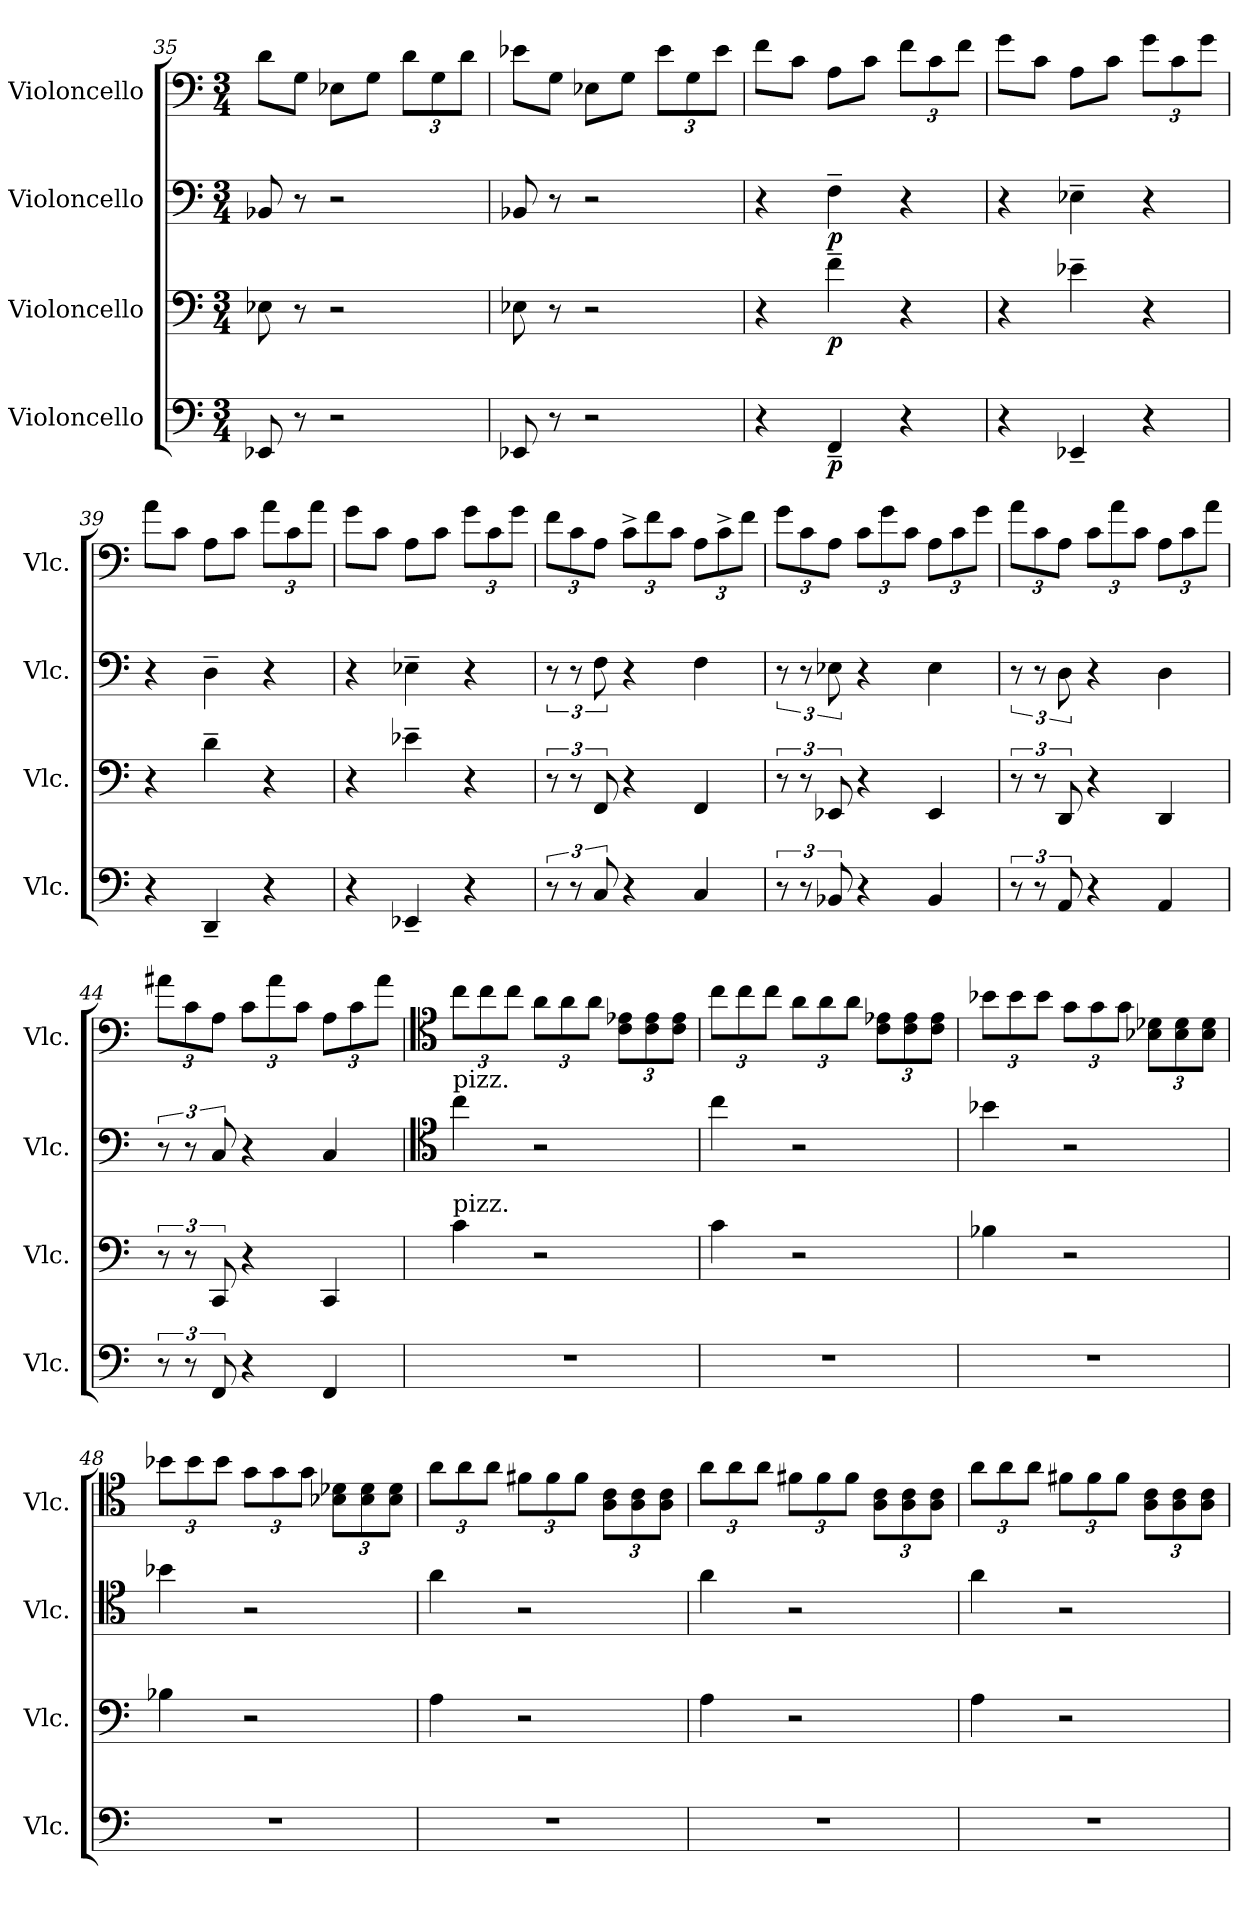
**kern	**dynam	**kern	**dynam	**kern	**dynam	**kern
*part4	*part4	*part3	*part3	*part2	*part2	*part1
*staff4	*staff4	*staff3	*staff3	*staff2	*staff2	*staff1
*I"Violoncello	*	*I"Violoncello	*	*I"Violoncello	*	*I"Violoncello
*I'Vlc.	*	*I'Vlc.	*	*I'Vlc.	*	*I'Vlc.
*clefF4	*	*clefF4	*	*clefF4	*	*clefF4
*k[]	*	*k[]	*	*k[]	*	*k[]
*M3/4	*	*M3/4	*	*M3/4	*	*M3/4
=35	=35	=35	=35	=35	=35	=35
8EE-X/	.	8E-X\	.	8BB-X/	.	8d\L
8r	.	8r	.	8r	.	8G\J
2r	.	2r	.	2r	.	8E-X\L
.	.	.	.	.	.	8G\J
*	*	*	*	*	*	*Xbrackettup
.	.	.	.	.	.	12d\L
.	.	.	.	.	.	12G\
.	.	.	.	.	.	12d\J
=36	=36	=36	=36	=36	=36	=36
8EE-X/	.	8E-X\	.	8BB-X/	.	8e-X\L
8r	.	8r	.	8r	.	8G\J
2r	.	2r	.	2r	.	8E-X\L
.	.	.	.	.	.	8G\J
.	.	.	.	.	.	12e-\L
.	.	.	.	.	.	12G\
.	.	.	.	.	.	12e-\J
!!LO:LB:g=z
=37	=37	=37	=37	=37	=37	=37
4r	.	4r	.	4r	.	8f\L
.	.	.	.	.	.	8c\J
!	!LO:DY:b	!	!LO:DY:b	!	!LO:DY:b	!
4FF~/	p	4f~\	p	4F~\	p	8A\L
.	.	.	.	.	.	8c\J
4r	.	4r	.	4r	.	12f\L
.	.	.	.	.	.	12c\
.	.	.	.	.	.	12f\J
=38	=38	=38	=38	=38	=38	=38
4r	.	4r	.	4r	.	8g\L
.	.	.	.	.	.	8c\J
4EE-X~/	.	4e-X~\	.	4E-X~\	.	8A\L
.	.	.	.	.	.	8c\J
4r	.	4r	.	4r	.	12g\L
.	.	.	.	.	.	12c\
.	.	.	.	.	.	12g\J
=39	=39	=39	=39	=39	=39	=39
4r	.	4r	.	4r	.	8a\L
.	.	.	.	.	.	8c\J
4DD~/	.	4d~\	.	4D~\	.	8A\L
.	.	.	.	.	.	8c\J
4r	.	4r	.	4r	.	12a\L
.	.	.	.	.	.	12c\
.	.	.	.	.	.	12a\J
=40	=40	=40	=40	=40	=40	=40
4r	.	4r	.	4r	.	8g\L
.	.	.	.	.	.	8c\J
4EE-X~/	.	4e-X~\	.	4E-X~\	.	8A\L
.	.	.	.	.	.	8c\J
4r	.	4r	.	4r	.	12g\L
.	.	.	.	.	.	12c\
.	.	.	.	.	.	12g\J
!!LO:LB:g=z
=41	=41	=41	=41	=41	=41	=41
12r	.	12r	.	12r	.	12f\L
12r	.	12r	.	12r	.	12c\
12C/	.	12FF/	.	12F\	.	12A\J
4r	.	4r	.	4r	.	12c^\L
.	.	.	.	.	.	12f\
.	.	.	.	.	.	12c\J
4C/	.	4FF/	.	4F\	.	12A\L
.	.	.	.	.	.	12c^\
.	.	.	.	.	.	12f\J
=42	=42	=42	=42	=42	=42	=42
12r	.	12r	.	12r	.	12g\L
12r	.	12r	.	12r	.	12c\
12BB-X/	.	12EE-X/	.	12E-X\	.	12A\J
4r	.	4r	.	4r	.	12c\L
.	.	.	.	.	.	12g\
.	.	.	.	.	.	12c\J
4BB-/	.	4EE-/	.	4E-\	.	12A\L
.	.	.	.	.	.	12c\
.	.	.	.	.	.	12g\J
=43	=43	=43	=43	=43	=43	=43
12r	.	12r	.	12r	.	12a\L
12r	.	12r	.	12r	.	12c\
12AA/	.	12DD/	.	12D\	.	12A\J
4r	.	4r	.	4r	.	12c\L
.	.	.	.	.	.	12a\
.	.	.	.	.	.	12c\J
4AA/	.	4DD/	.	4D\	.	12A\L
.	.	.	.	.	.	12c\
.	.	.	.	.	.	12a\J
!!LO:PB:g=z
=44	=44	=44	=44	=44	=44	=44
12r	.	12r	.	12r	.	12a#X\L
12r	.	12r	.	12r	.	12c\
12FF/	.	12CC/	.	12C/	.	12A\J
4r	.	4r	.	4r	.	12c\L
.	.	.	.	.	.	12a#\
.	.	.	.	.	.	12c\J
4FF/	.	4CC/	.	4C/	.	12A\L
.	.	.	.	.	.	12c\
.	.	.	.	.	.	12a#\J
=45	=45	=45	=45	=45	=45	=45
*	*	*	*	*clefC4	*	*clefC4
!	!	!	!	!LO:TX:a:t=pizz.	!	!
!	!	!LO:TX:a:t=pizz.	!	!	!	!
2.r	.	4c\	.	4cc\	.	12cc\L
.	.	.	.	.	.	12cc\
.	.	.	.	.	.	12cc\J
.	.	2r	.	2r	.	12a\L
.	.	.	.	.	.	12a\
.	.	.	.	.	.	12a\J
.	.	.	.	.	.	12c\ 12e-X\L
.	.	.	.	.	.	12c\ 12e-\
.	.	.	.	.	.	12c\ 12e-\J
=46	=46	=46	=46	=46	=46	=46
2.r	.	4c\	.	4cc\	.	12cc\L
.	.	.	.	.	.	12cc\
.	.	.	.	.	.	12cc\J
.	.	2r	.	2r	.	12a\L
.	.	.	.	.	.	12a\
.	.	.	.	.	.	12a\J
.	.	.	.	.	.	12c\ 12e-X\L
.	.	.	.	.	.	12c\ 12e-\
.	.	.	.	.	.	12c\ 12e-\J
!!LO:LB:g=z
=47	=47	=47	=47	=47	=47	=47
2.r	.	4B-X\	.	4b-X\	.	12b-X\L
.	.	.	.	.	.	12b-\
.	.	.	.	.	.	12b-\J
.	.	2r	.	2r	.	12g\L
.	.	.	.	.	.	12g\
.	.	.	.	.	.	12g\J
.	.	.	.	.	.	12B-X\ 12d-X\L
.	.	.	.	.	.	12B-\ 12d-\
.	.	.	.	.	.	12B-\ 12d-\J
=48	=48	=48	=48	=48	=48	=48
2.r	.	4B-X\	.	4b-X\	.	12b-X\L
.	.	.	.	.	.	12b-\
.	.	.	.	.	.	12b-\J
.	.	2r	.	2r	.	12g\L
.	.	.	.	.	.	12g\
.	.	.	.	.	.	12g\J
.	.	.	.	.	.	12B-X\ 12d-X\L
.	.	.	.	.	.	12B-\ 12d-\
.	.	.	.	.	.	12B-\ 12d-\J
=49	=49	=49	=49	=49	=49	=49
2.r	.	4A\	.	4a\	.	12a\L
.	.	.	.	.	.	12a\
.	.	.	.	.	.	12a\J
.	.	2r	.	2r	.	12f#X\L
.	.	.	.	.	.	12f#\
.	.	.	.	.	.	12f#\J
.	.	.	.	.	.	12A\ 12c\L
.	.	.	.	.	.	12A\ 12c\
.	.	.	.	.	.	12A\ 12c\J
!!LO:LB:g=z
=50	=50	=50	=50	=50	=50	=50
2.r	.	4A\	.	4a\	.	12a\L
.	.	.	.	.	.	12a\
.	.	.	.	.	.	12a\J
.	.	2r	.	2r	.	12f#X\L
.	.	.	.	.	.	12f#\
.	.	.	.	.	.	12f#\J
.	.	.	.	.	.	12A\ 12c\L
.	.	.	.	.	.	12A\ 12c\
.	.	.	.	.	.	12A\ 12c\J
=51	=51	=51	=51	=51	=51	=51
2.r	.	4A\	.	4a\	.	12a\L
.	.	.	.	.	.	12a\
.	.	.	.	.	.	12a\J
.	.	2r	.	2r	.	12f#X\L
.	.	.	.	.	.	12f#\
.	.	.	.	.	.	12f#\J
.	.	.	.	.	.	12A\ 12c\L
.	.	.	.	.	.	12A\ 12c\
.	.	.	.	.	.	12A\ 12c\J
=	=	=	=	=	=	=
*-	*-	*-	*-	*-	*-	*-
